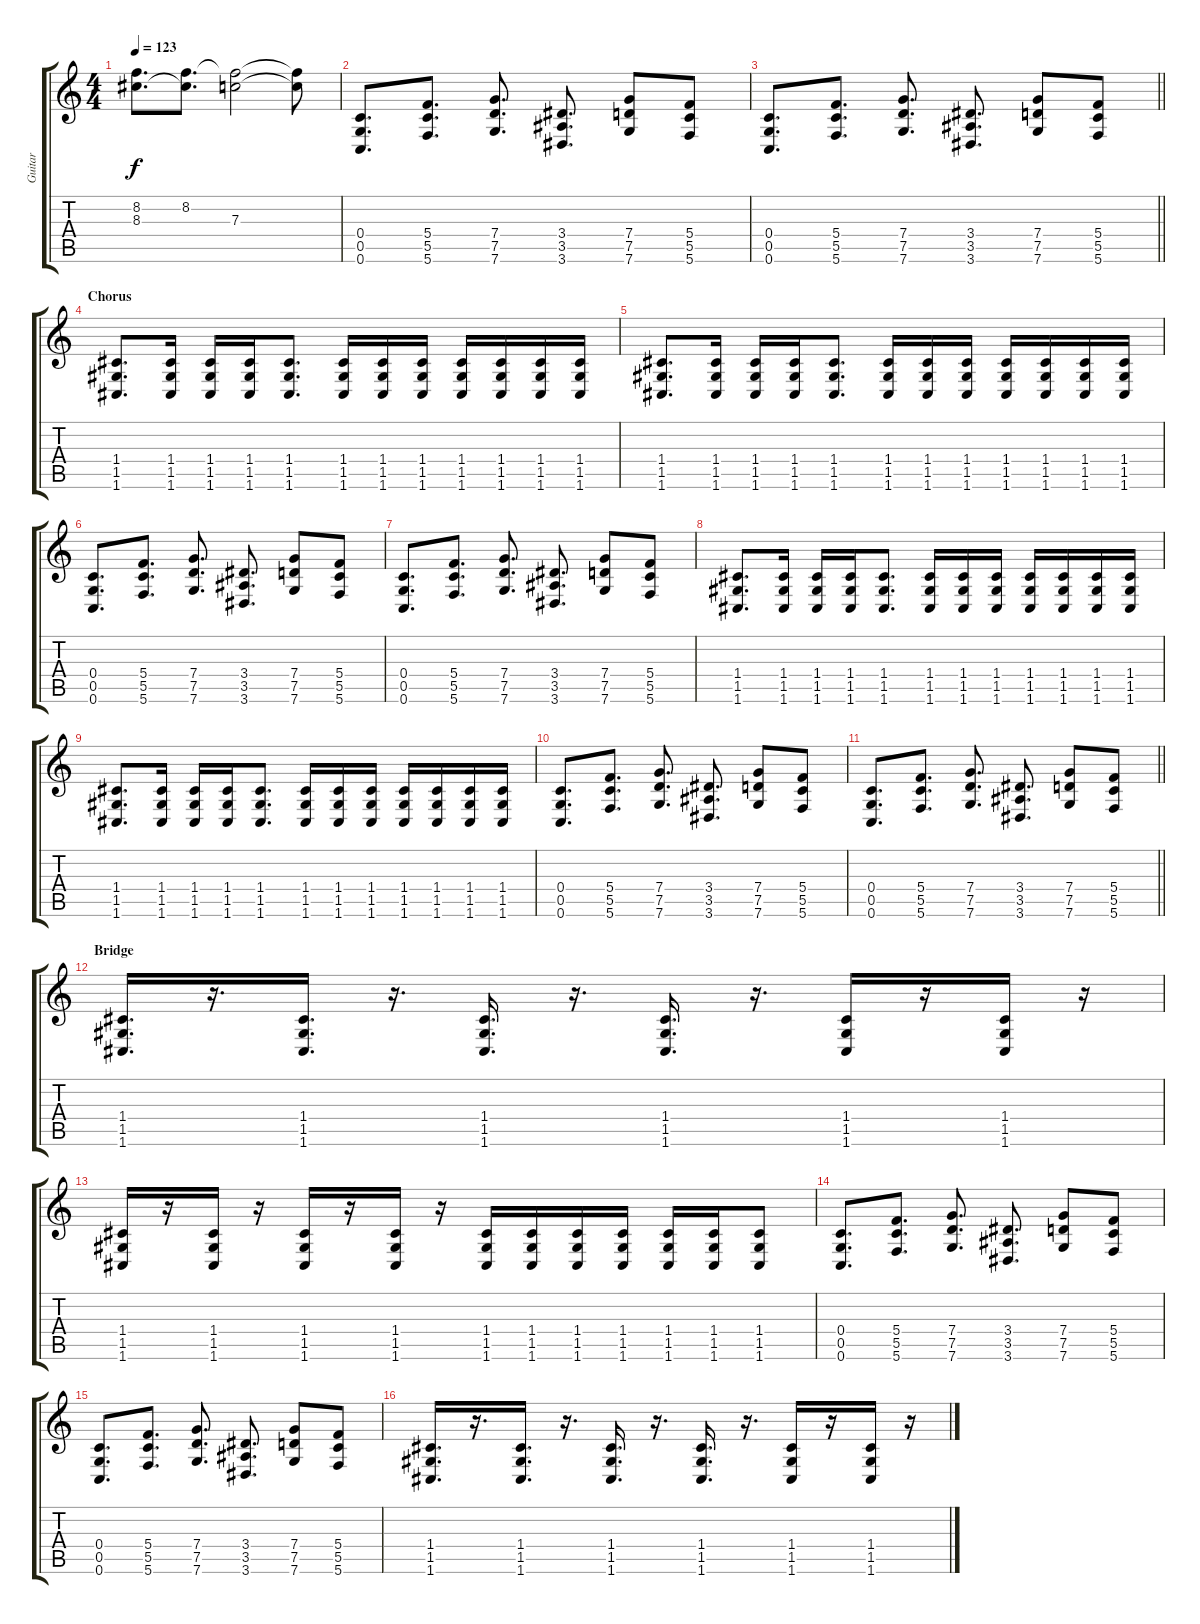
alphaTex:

\track ("Guitar" "Guitar") {instrument distortionguitar}
\staff {score tabs}
\tuning (D4 A3 F3 C3 G2 C2) {hide}
\ts (4 4)
\tempo 123
\clef g2
\ks c
(8.2{t} 8.3).8{d dy f} (8.2 8.3{t}).8{d} (8.2{t} 7.3).2 (8.2{t} 7.3{t}).8 |
(0.4 0.5 0.6).8{d balance 16 instrument distortionguitar} (5.4 5.5 5.6).8{d} (7.4 7.5 7.6).8{d} (3.4 3.5 3.6).8{d} (7.4 7.5 7.6).8 (5.4 5.5 5.6).8 |
\barLineRight lightlight
(0.4 0.5 0.6).8{d} (5.4 5.5 5.6).8{d} (7.4 7.5 7.6).8{d} (3.4 3.5 3.6).8{d} (7.4 7.5 7.6).8 (5.4 5.5 5.6).8 |
\section ("" "Chorus")
(1.4 1.5 1.6).8{d} (1.4 1.5 1.6).16 (1.4 1.5 1.6).16 (1.4 1.5 1.6).16 (1.4 1.5 1.6).8{d} (1.4 1.5 1.6).16 (1.4 1.5 1.6).16 (1.4 1.5 1.6).16 (1.4 1.5 1.6).16 (1.4 1.5 1.6).16 (1.4 1.5 1.6).16 (1.4 1.5 1.6).16 |
(1.4 1.5 1.6).8{d} (1.4 1.5 1.6).16 (1.4 1.5 1.6).16 (1.4 1.5 1.6).16 (1.4 1.5 1.6).8{d} (1.4 1.5 1.6).16 (1.4 1.5 1.6).16 (1.4 1.5 1.6).16 (1.4 1.5 1.6).16 (1.4 1.5 1.6).16 (1.4 1.5 1.6).16 (1.4 1.5 1.6).16 |
(0.4 0.5 0.6).8{d} (5.4 5.5 5.6).8{d} (7.4 7.5 7.6).8{d} (3.4 3.5 3.6).8{d} (7.4 7.5 7.6).8 (5.4 5.5 5.6).8 |
(0.4 0.5 0.6).8{d} (5.4 5.5 5.6).8{d} (7.4 7.5 7.6).8{d} (3.4 3.5 3.6).8{d} (7.4 7.5 7.6).8 (5.4 5.5 5.6).8 |
(1.4 1.5 1.6).8{d} (1.4 1.5 1.6).16 (1.4 1.5 1.6).16 (1.4 1.5 1.6).16 (1.4 1.5 1.6).8{d} (1.4 1.5 1.6).16 (1.4 1.5 1.6).16 (1.4 1.5 1.6).16 (1.4 1.5 1.6).16 (1.4 1.5 1.6).16 (1.4 1.5 1.6).16 (1.4 1.5 1.6).16 |
(1.4 1.5 1.6).8{d} (1.4 1.5 1.6).16 (1.4 1.5 1.6).16 (1.4 1.5 1.6).16 (1.4 1.5 1.6).8{d} (1.4 1.5 1.6).16 (1.4 1.5 1.6).16 (1.4 1.5 1.6).16 (1.4 1.5 1.6).16 (1.4 1.5 1.6).16 (1.4 1.5 1.6).16 (1.4 1.5 1.6).16 |
(0.4 0.5 0.6).8{d} (5.4 5.5 5.6).8{d} (7.4 7.5 7.6).8{d} (3.4 3.5 3.6).8{d} (7.4 7.5 7.6).8 (5.4 5.5 5.6).8 |
\barLineRight lightlight
(0.4 0.5 0.6).8{d} (5.4 5.5 5.6).8{d} (7.4 7.5 7.6).8{d} (3.4 3.5 3.6).8{d} (7.4 7.5 7.6).8 (5.4 5.5 5.6).8 |
\section ("" "Bridge")
(1.4 1.5 1.6).16{d} r.16{d} (1.4 1.5 1.6).16{d} r.16{d} (1.4 1.5 1.6).16{d} r.16{d} (1.4 1.5 1.6).16{d} r.16{d} (1.4 1.5 1.6).16 r.16 (1.4 1.5 1.6).16 r.16 |
(1.4 1.5 1.6).16 r.16 (1.4 1.5 1.6).16 r.16 (1.4 1.5 1.6).16 r.16 (1.4 1.5 1.6).16 r.16 (1.4 1.5 1.6).16 (1.4 1.5 1.6).16 (1.4 1.5 1.6).16 (1.4 1.5 1.6).16 (1.4 1.5 1.6).16 (1.4 1.5 1.6).16 (1.4 1.5 1.6).8 |
(0.4 0.5 0.6).8{d} (5.4 5.5 5.6).8{d} (7.4 7.5 7.6).8{d} (3.4 3.5 3.6).8{d} (7.4 7.5 7.6).8 (5.4 5.5 5.6).8 |
(0.4 0.5 0.6).8{d} (5.4 5.5 5.6).8{d} (7.4 7.5 7.6).8{d} (3.4 3.5 3.6).8{d} (7.4 7.5 7.6).8 (5.4 5.5 5.6).8 |
(1.4 1.5 1.6).16{d} r.16{d} (1.4 1.5 1.6).16{d} r.16{d} (1.4 1.5 1.6).16{d} r.16{d} (1.4 1.5 1.6).16{d} r.16{d} (1.4 1.5 1.6).16 r.16 (1.4 1.5 1.6).16 r.16
